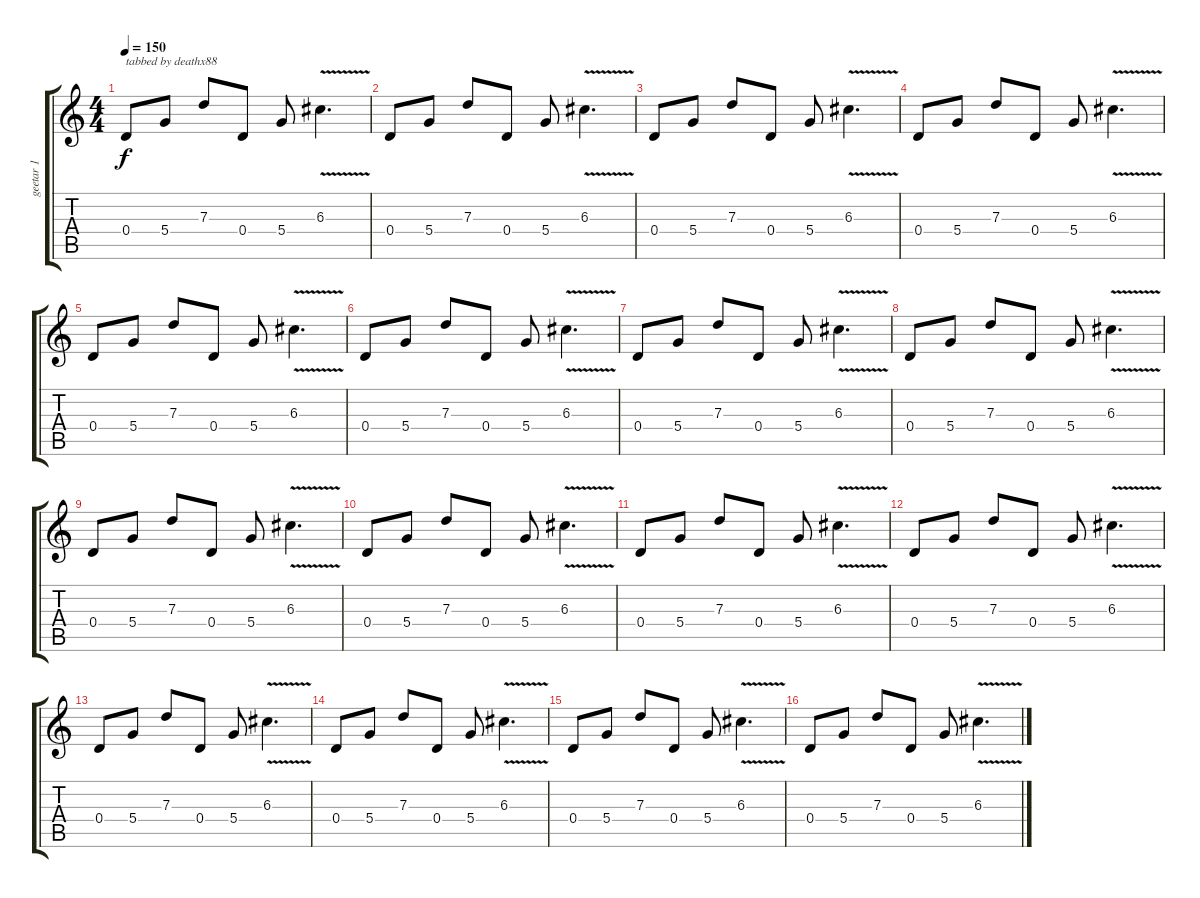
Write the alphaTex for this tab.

\track ("geetar 1" "geetar 1") {instrument distortionguitar}
\staff {score tabs}
\tuning (E4 B3 G3 D3 A2 E2) {hide}
\ts (4 4)
\tempo 150
\clef g2
\ks c
0.4.8{txt "tabbed by deathx88" dy f instrument distortionguitar} 5.4.8 7.3.8 0.4.8 5.4.8 6.3{v}.4{d} |
0.4.8 5.4.8 7.3.8 0.4.8 5.4.8 6.3{v}.4{d} |
0.4.8 5.4.8 7.3.8 0.4.8 5.4.8 6.3{v}.4{d} |
0.4.8 5.4.8 7.3.8 0.4.8 5.4.8 6.3{v}.4{d} |
0.4.8 5.4.8 7.3.8 0.4.8 5.4.8 6.3{v}.4{d} |
0.4.8 5.4.8 7.3.8 0.4.8 5.4.8 6.3{v}.4{d} |
0.4.8 5.4.8 7.3.8 0.4.8 5.4.8 6.3{v}.4{d} |
0.4.8 5.4.8 7.3.8 0.4.8 5.4.8 6.3{v}.4{d} |
0.4.8 5.4.8 7.3.8 0.4.8 5.4.8 6.3{v}.4{d} |
0.4.8 5.4.8 7.3.8 0.4.8 5.4.8 6.3{v}.4{d} |
0.4.8 5.4.8 7.3.8 0.4.8 5.4.8 6.3{v}.4{d} |
0.4.8 5.4.8 7.3.8 0.4.8 5.4.8 6.3{v}.4{d} |
0.4.8 5.4.8 7.3.8 0.4.8 5.4.8 6.3{v}.4{d} |
0.4.8 5.4.8 7.3.8 0.4.8 5.4.8 6.3{v}.4{d} |
0.4.8 5.4.8 7.3.8 0.4.8 5.4.8 6.3{v}.4{d} |
0.4.8 5.4.8 7.3.8 0.4.8 5.4.8 6.3{v}.4{d}
